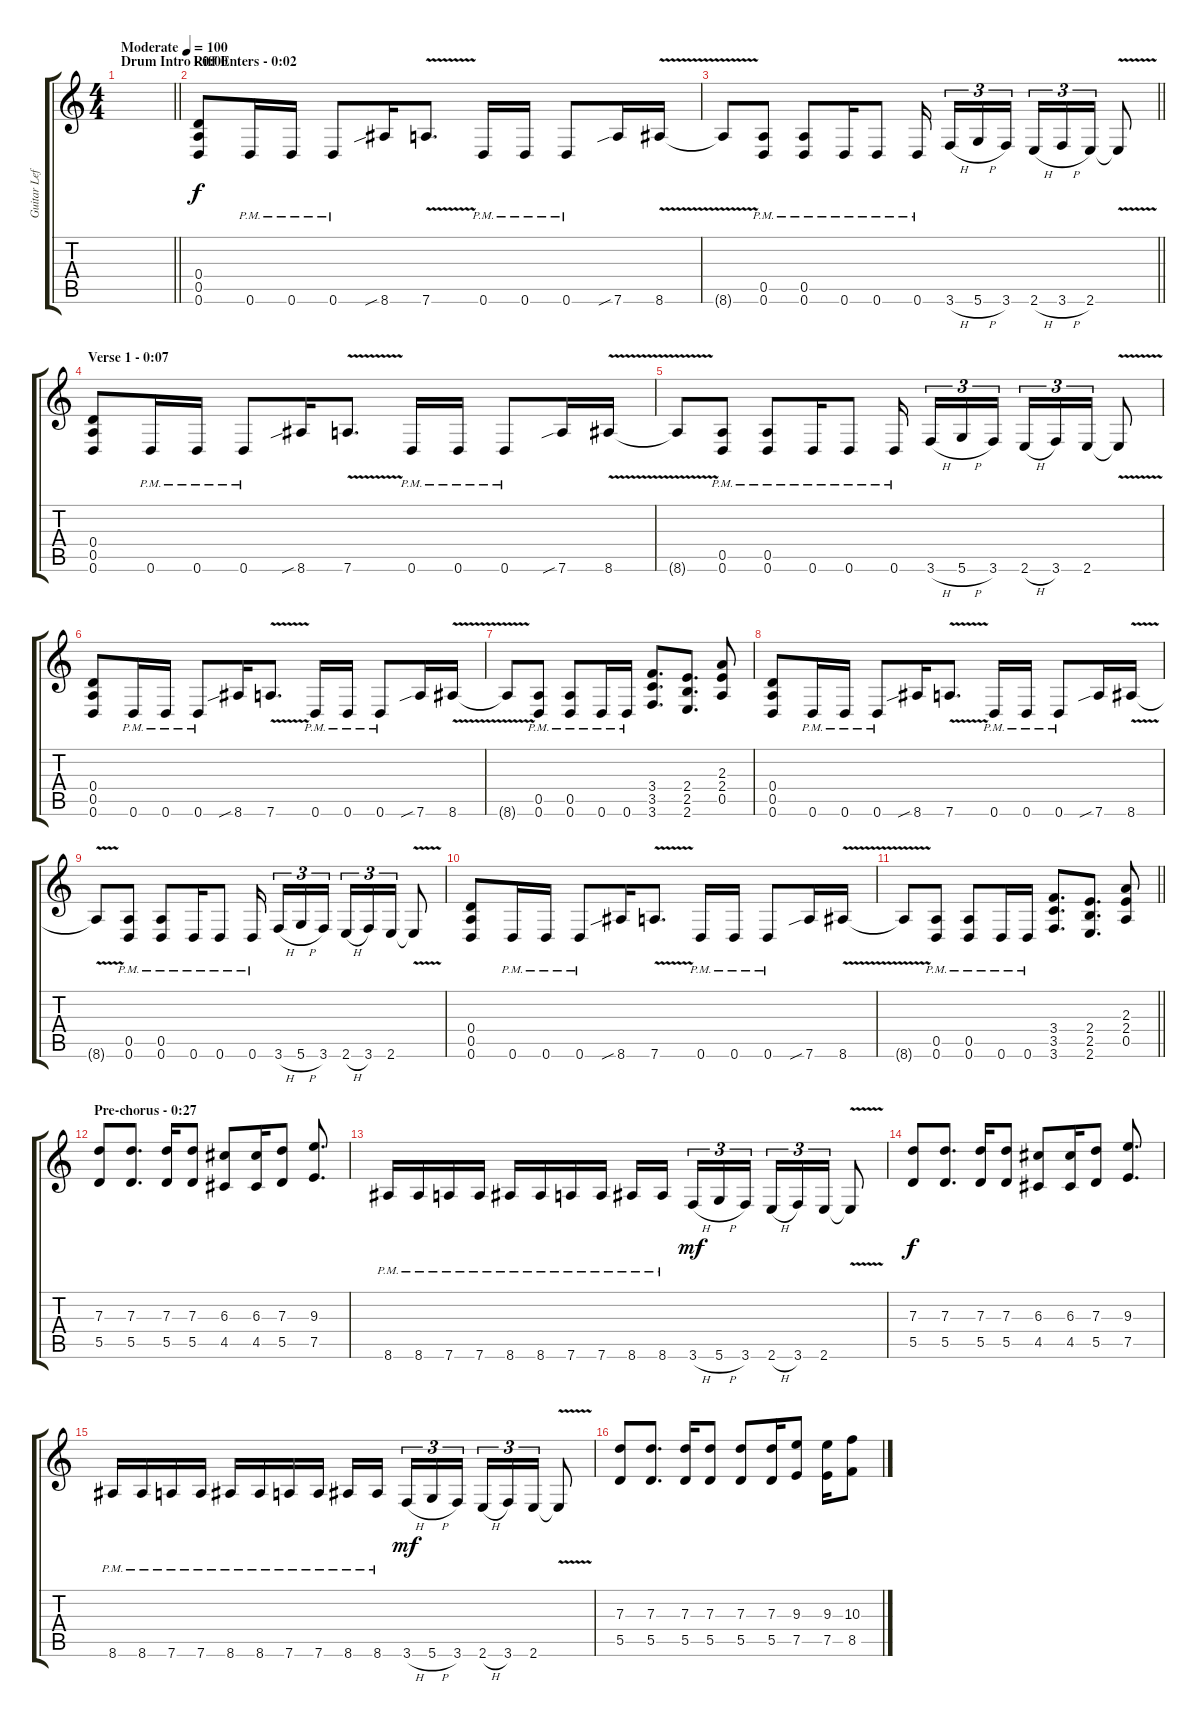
\track ("Guitar Left" "Guitar Lef") {instrument distortionguitar}
\staff {score tabs}
\tuning (E4 B3 G3 D3 A2 D2) {hide}
\ts (4 4)
\section ("" "Drum Intro - 0:00")
\tempo (100 "Moderate")
\clef g2
\barLineRight lightlight
\ks c
|
\section ("" "Riff Enters - 0:02")
(0.4 0.5 0.6).8 0.6{pm}.16 0.6{pm}.16 0.6{pm}.8 8.6{sib}.16 7.6{v}.8{d} 0.6{pm}.16 0.6{pm}.16 0.6{pm}.8 7.6{sib}.16 8.6{v}.16 |
\barLineRight lightlight
8.6{t}.8 (0.5{pm} 0.6{pm}).8 (0.5{pm} 0.6{pm}).8 0.6{pm}.16 0.6{pm}.8 0.6{pm}.16{beam splitsecondary} 3.6{h}.16{tu (3 2)} 5.6{h}.16{tu (3 2)} 3.6.16{tu (3 2)} 2.6{h}.16{tu (3 2)} 3.6{h}.16{tu (3 2)} 2.6.16{tu (3 2)} 2.6{v t}.8 |
\section ("" "Verse 1 - 0:07")
(0.4 0.5 0.6).8 0.6{pm}.16 0.6{pm}.16 0.6{pm}.8 8.6{sib}.16 7.6{v}.8{d} 0.6{pm}.16 0.6{pm}.16 0.6{pm}.8 7.6{sib}.16 8.6{v}.16 |
8.6{t}.8 (0.5{pm} 0.6{pm}).8 (0.5{pm} 0.6{pm}).8 0.6{pm}.16 0.6{pm}.8 0.6{pm}.16{beam splitsecondary} 3.6{h}.16{tu (3 2)} 5.6{h}.16{tu (3 2)} 3.6.16{tu (3 2)} 2.6{h}.16{tu (3 2)} 3.6.16{tu (3 2)} 2.6.16{tu (3 2)} 2.6{v t}.8 |
(0.4 0.5 0.6).8 0.6{pm}.16 0.6{pm}.16 0.6{pm}.8 8.6{sib}.16 7.6{v}.8{d} 0.6{pm}.16 0.6{pm}.16 0.6{pm}.8 7.6{sib}.16 8.6{v}.16 |
8.6{t}.8 (0.5{pm} 0.6{pm}).8 (0.5{pm} 0.6{pm}).8 0.6{pm}.16 0.6{pm}.16 (3.4 3.5 3.6).8{d} (2.4 2.5 2.6).8{d} (2.3 2.4 0.5).8 |
(0.4 0.5 0.6).8 0.6{pm}.16 0.6{pm}.16 0.6{pm}.8 8.6{sib}.16 7.6{v}.8{d} 0.6{pm}.16 0.6{pm}.16 0.6{pm}.8 7.6{sib}.16 8.6{v}.16 |
8.6{t}.8 (0.5{pm} 0.6{pm}).8 (0.5{pm} 0.6{pm}).8 0.6{pm}.16 0.6{pm}.8 0.6{pm}.16{beam splitsecondary} 3.6{h}.16{tu (3 2)} 5.6{h}.16{tu (3 2)} 3.6.16{tu (3 2)} 2.6{h}.16{tu (3 2)} 3.6.16{tu (3 2)} 2.6.16{tu (3 2)} 2.6{v t}.8 |
(0.4 0.5 0.6).8 0.6{pm}.16 0.6{pm}.16 0.6{pm}.8 8.6{sib}.16 7.6{v}.8{d} 0.6{pm}.16 0.6{pm}.16 0.6{pm}.8 7.6{sib}.16 8.6{v}.16 |
\barLineRight lightlight
8.6{t}.8 (0.5{pm} 0.6{pm}).8 (0.5{pm} 0.6{pm}).8 0.6{pm}.16 0.6{pm}.16 (3.4 3.5 3.6).8{d} (2.4 2.5 2.6).8{d} (2.3 2.4 0.5).8 |
\section ("" "Pre-chorus - 0:27")
(7.3 5.5).8 (7.3 5.5).8{d} (7.3 5.5).16 (7.3 5.5).8 (6.3 4.5).8 (6.3 4.5).16 (7.3 5.5).8 (9.3 7.5).8{d} |
8.6{pm}.16 8.6{pm}.16 7.6{pm}.16 7.6{pm}.16 8.6{pm}.16 8.6{pm}.16 7.6{pm}.16 7.6{pm}.16 8.6{pm}.16 8.6{pm}.16{beam splitsecondary} 3.6{h}.16{tu (3 2) dy mf} 5.6{h}.16{tu (3 2)} 3.6.16{tu (3 2)} 2.6{h}.16{tu (3 2)} 3.6.16{tu (3 2)} 2.6.16{tu (3 2)} 2.6{v t}.8 |
(7.3 5.5).8{dy f} (7.3 5.5).8{d} (7.3 5.5).16 (7.3 5.5).8 (6.3 4.5).8 (6.3 4.5).16 (7.3 5.5).8 (9.3 7.5).8{d} |
8.6{pm}.16 8.6{pm}.16 7.6{pm}.16 7.6{pm}.16 8.6{pm}.16 8.6{pm}.16 7.6{pm}.16 7.6{pm}.16 8.6{pm}.16 8.6{pm}.16{beam splitsecondary} 3.6{h}.16{tu (3 2) dy mf} 5.6{h}.16{tu (3 2)} 3.6.16{tu (3 2)} 2.6{h}.16{tu (3 2)} 3.6.16{tu (3 2)} 2.6.16{tu (3 2)} 2.6{v t}.8 |
(7.3 5.5).8 (7.3 5.5).8{d} (7.3 5.5).16 (7.3 5.5).8 (7.3 5.5).8 (7.3 5.5).16 (9.3 7.5).8 (9.3 7.5).16 (10.3 8.5).8
